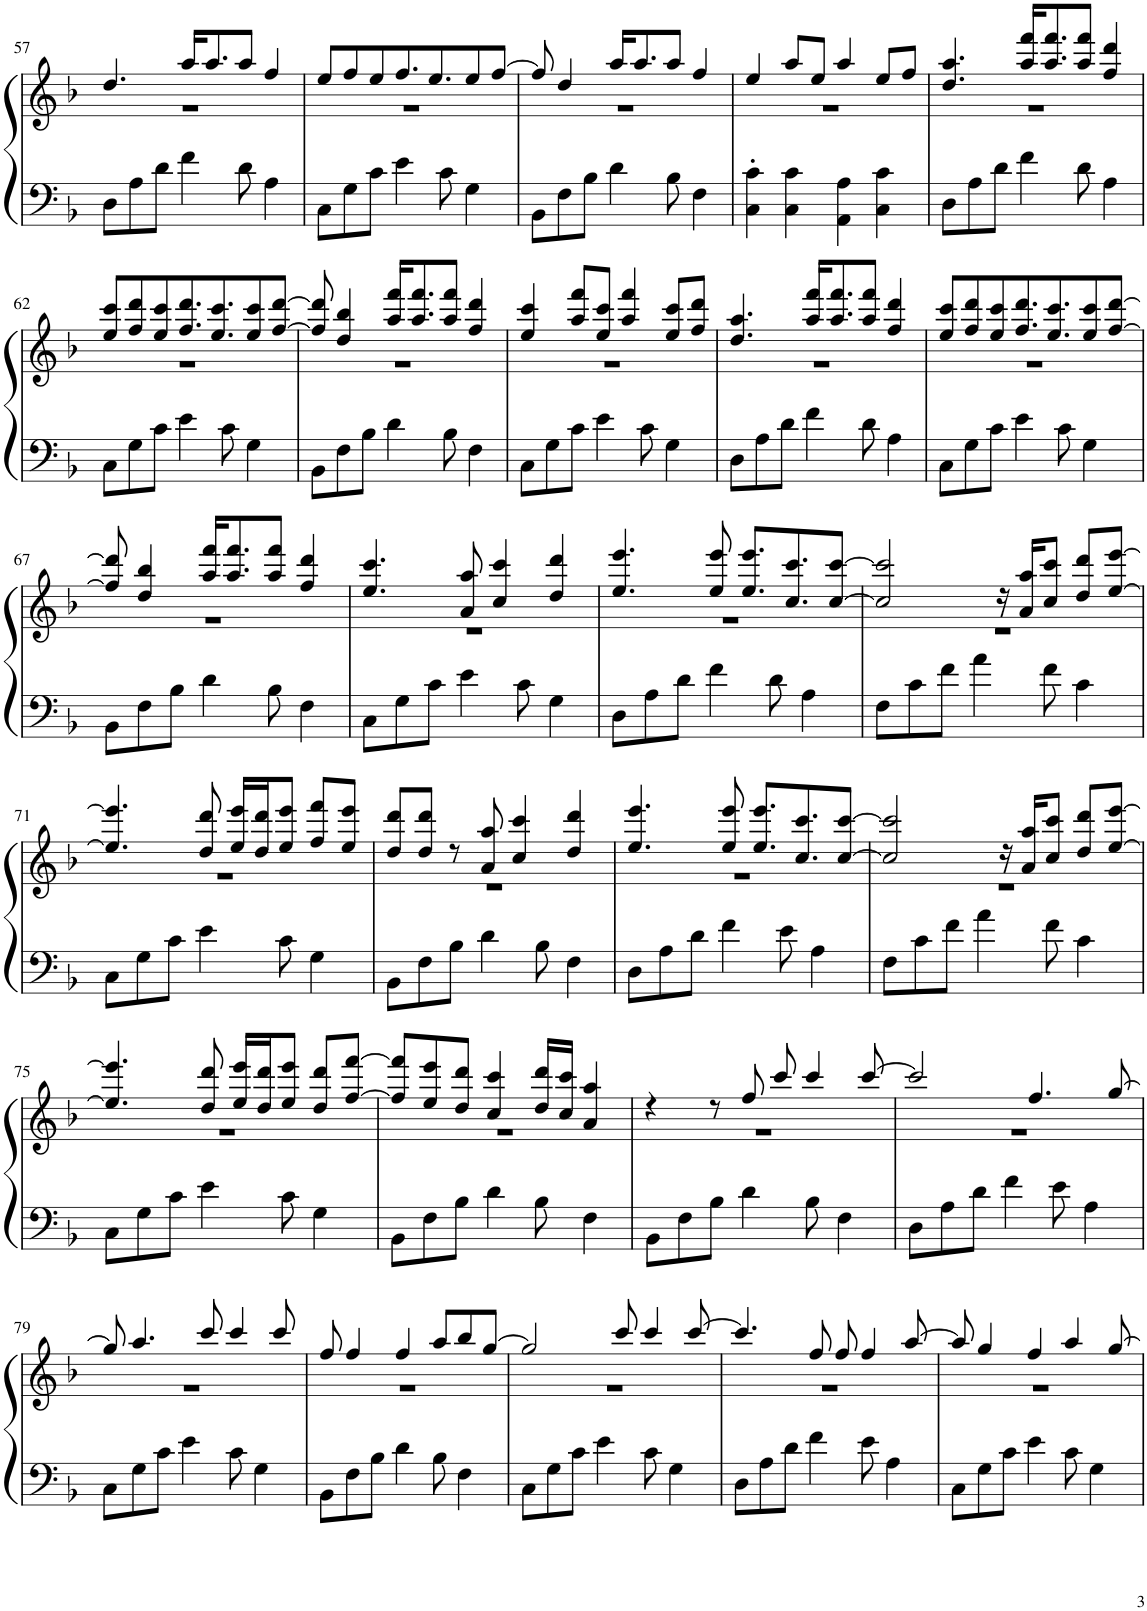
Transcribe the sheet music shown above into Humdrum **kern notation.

**kern	**kern
*part1	*part1
*staff2	*staff1
*I"Piano	*
*I'Pia.	*
!!LO:PB:g=z
*clefF4	*clefG2
*k[b-]	*k[b-]
*M4/4	*M4/4
=57	=57
*	*^
8D\L	4.dd/	1r
8A\	.	.
8d\J	.	.
4f\	16aa/KL	.
.	8.aa/	.
8d\	8aa/J	.
4A\	4ff/	.
=58	=58	=58
8C\L	8ee/L	1r
8G\	8ff/	.
8c\J	8ee/	.
4e\	8.ff/	.
.	8.ee/	.
8c\	.	.
4G\	8ee/	.
.	[8ff/J	.
=59	=59	=59
8BB-\L	8ff/]	1r
8F\	4dd/	.
8B-\J	.	.
4d\	16aa/KL	.
.	8.aa/	.
8B-\	8aa/J	.
4F\	4ff/	.
=60	=60	=60
4C\' 4c\'	4ee/	1r
4C\ 4c\	8aa/L	.
.	8ee/J	.
4AA\ 4A\	4aa/	.
4C\ 4c\	8ee/L	.
.	8ff/J	.
=61	=61	=61
8D\L	4.dd/ 4.aa/	1r
8A\	.	.
8d\J	.	.
4f\	16aa/ 16fff/KL	.
.	8.aa/ 8.fff/	.
8d\	8aa/ 8fff/J	.
4A\	4ff/ 4ddd/	.
!!LO:LB:g=z	!!
=62	=62	=62
8C\L	8ee/ 8ccc/L	1r
8G\	8ff/ 8ddd/	.
8c\J	8ee/ 8ccc/	.
4e\	8.ff/ 8.ddd/	.
.	8.ee/ 8.ccc/	.
8c\	.	.
4G\	8ee/ 8ccc/	.
.	[8ff/ [8ddd/J	.
=63	=63	=63
8BB-\L	8ff/] 8ddd/]	1r
8F\	4dd/ 4bb-/	.
8B-\J	.	.
4d\	16aa/ 16fff/KL	.
.	8.aa/ 8.fff/	.
8B-\	8aa/ 8fff/J	.
4F\	4ff/ 4ddd/	.
=64	=64	=64
8C\L	4ee/ 4ccc/	1r
8G\	.	.
8c\J	8aa/ 8fff/L	.
4e\	8ee/ 8ccc/J	.
.	4aa/ 4fff/	.
8c\	.	.
4G\	8ee/ 8ccc/L	.
.	8ff/ 8ddd/J	.
=65	=65	=65
8D\L	4.dd/ 4.aa/	1r
8A\	.	.
8d\J	.	.
4f\	16aa/ 16fff/KL	.
.	8.aa/ 8.fff/	.
8d\	8aa/ 8fff/J	.
4A\	4ff/ 4ddd/	.
=66	=66	=66
8C\L	8ee/ 8ccc/L	1r
8G\	8ff/ 8ddd/	.
8c\J	8ee/ 8ccc/	.
4e\	8.ff/ 8.ddd/	.
.	8.ee/ 8.ccc/	.
8c\	.	.
4G\	8ee/ 8ccc/	.
.	[8ff/ [8ddd/J	.
!!LO:LB:g=z	!!
=67	=67	=67
8BB-\L	8ff/] 8ddd/]	1r
8F\	4dd/ 4bb-/	.
8B-\J	.	.
4d\	16aa/ 16fff/KL	.
.	8.aa/ 8.fff/	.
8B-\	8aa/ 8fff/J	.
4F\	4ff/ 4ddd/	.
=68	=68	=68
8C\L	4.ee/ 4.ccc/	1r
8G\	.	.
8c\J	.	.
4e\	8a/ 8aa/	.
.	4cc/ 4ccc/	.
8c\	.	.
4G\	4dd/ 4ddd/	.
=69	=69	=69
8D\L	4.ee/ 4.eee/	1r
8A\	.	.
8d\J	.	.
4f\	8ee/ 8eee/	.
.	8.ee/ 8.eee/L	.
8d\	.	.
.	8.cc/ 8.ccc/	.
4A\	.	.
.	[8cc/ [8ccc/J	.
=70	=70	=70
8F\L	2cc/] 2ccc/]	1r
8c\	.	.
8f\J	.	.
4a\	.	.
.	16r	.
.	16a/ 16aa/KL	.
8f\	8cc/ 8ccc/J	.
4c\	8dd/ 8ddd/L	.
.	[8ee/ [8eee/J	.
!!LO:LB:g=z	!!
=71	=71	=71
8C\L	4.ee/] 4.eee/]	1r
8G\	.	.
8c\J	.	.
4e\	8dd/ 8ddd/	.
.	16ee/ 16eee/LL	.
.	16dd/ 16ddd/J	.
8c\	8ee/ 8eee/J	.
4G\	8ff/ 8fff/L	.
.	8ee/ 8eee/J	.
=72	=72	=72
8BB-\L	8dd/ 8ddd/L	1r
8F\	8dd/ 8ddd/J	.
8B-\J	8r	.
4d\	8a/ 8aa/	.
.	4cc/ 4ccc/	.
8B-\	.	.
4F\	4dd/ 4ddd/	.
=73	=73	=73
8D\L	4.ee/ 4.eee/	1r
8A\	.	.
8d\J	.	.
4f\	8ee/ 8eee/	.
.	8.ee/ 8.eee/L	.
8e\	.	.
.	8.cc/ 8.ccc/	.
4A\	.	.
.	[8cc/ [8ccc/J	.
=74	=74	=74
8F\L	2cc/] 2ccc/]	1r
8c\	.	.
8f\J	.	.
4a\	.	.
.	16r	.
.	16a/ 16aa/KL	.
8f\	8cc/ 8ccc/J	.
4c\	8dd/ 8ddd/L	.
.	[8ee/ [8eee/J	.
!!LO:LB:g=z	!!
=75	=75	=75
8C\L	4.ee/] 4.eee/]	1r
8G\	.	.
8c\J	.	.
4e\	8dd/ 8ddd/	.
.	16ee/ 16eee/LL	.
.	16dd/ 16ddd/J	.
8c\	8ee/ 8eee/J	.
4G\	8dd/ 8ddd/L	.
.	[8ff/ [8fff/J	.
=76	=76	=76
8BB-\L	8ff/] 8fff/]L	1r
8F\	8ee/ 8eee/	.
8B-\J	8dd/ 8ddd/J	.
4d\	4cc/ 4ccc/	.
8B-\	16dd/ 16ddd/LL	.
.	16cc/ 16ccc/JJ	.
4F\	4a/ 4aa/	.
=77	=77	=77
8BB-\L	4r	1r
8F\	.	.
8B-\J	8r	.
4d\	8ff/	.
.	8ccc/	.
8B-\	4ccc/	.
4F\	.	.
.	[8ccc/	.
=78	=78	=78
8D\L	2ccc/]	1r
8A\	.	.
8d\J	.	.
4f\	.	.
.	4.ff/	.
8e\	.	.
4A\	.	.
.	[8gg/	.
!!LO:LB:g=z	!!
=79	=79	=79
8C\L	8gg/]	1r
8G\	4.aa/	.
8c\J	.	.
4e\	.	.
.	8ccc/	.
8c\	4ccc/	.
4G\	.	.
.	8ccc/	.
=80	=80	=80
8BB-\L	8ff/	1r
8F\	4ff/	.
8B-\J	.	.
4d\	4ff/	.
8B-\	8aa/L	.
4F\	8bb-/	.
.	[8gg/J	.
=81	=81	=81
8C\L	2gg/]	1r
8G\	.	.
8c\J	.	.
4e\	.	.
.	8ccc/	.
8c\	4ccc/	.
4G\	.	.
.	[8ccc/	.
=82	=82	=82
8D\L	4.ccc/]	1r
8A\	.	.
8d\J	.	.
4f\	8ff/	.
.	8ff/	.
8e\	4ff/	.
4A\	.	.
.	[8aa/	.
=83	=83	=83
8C\L	8aa/]	1r
8G\	4gg/	.
8c\J	.	.
4e\	4ff/	.
8c\	4aa/	.
4G\	.	.
.	[8gg/	.
*	*v	*v
=	=
*-	*-
